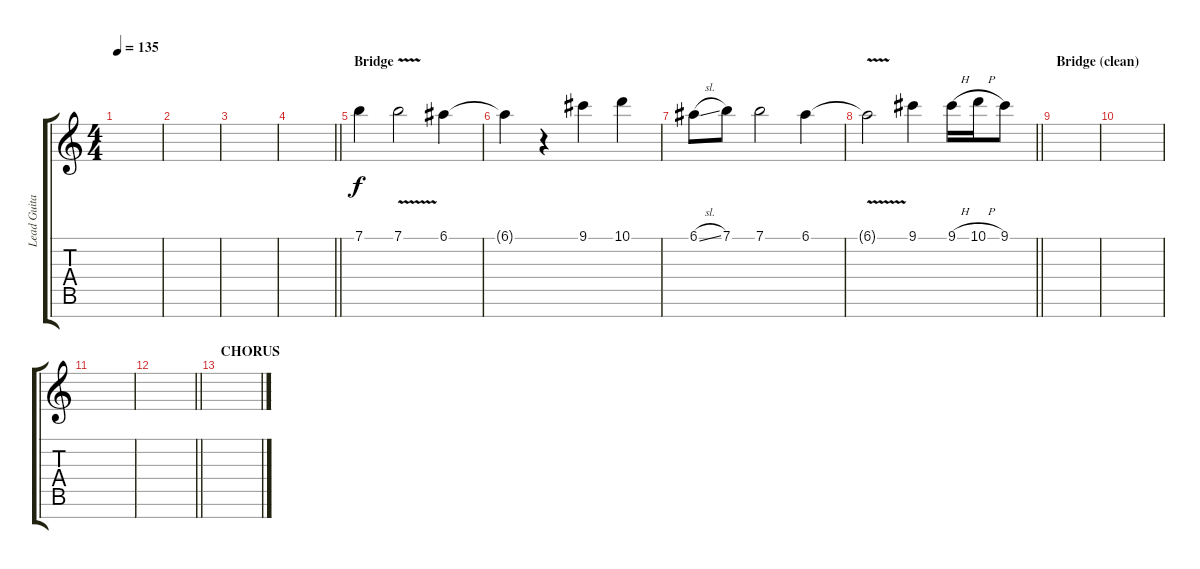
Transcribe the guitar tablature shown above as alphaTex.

\track ("Lead Guitar" "Lead Guita") {instrument distortionguitar}
\staff {score tabs}
\tuning (E4 B3 G3 D3 A2 E2 B1) {hide}
\ts (4 4)
\tempo 135
\clef g2
\ks c
|
|
|
\barLineRight lightlight
|
\section ("" "Bridge")
7.1.4 7.1{v}.2 6.1.4 |
6.1{t}.4 r.4 9.1.4 10.1.4 |
6.1{sl}.8 7.1.8 7.1.2 6.1.4 |
\barLineRight lightlight
6.1{v t}.2 9.1.4 9.1{h}.16 10.1{h}.16 9.1.8 |
\section ("" "Bridge (clean)")
|
|
|
\barLineRight lightlight
|
\section ("" "CHORUS")
